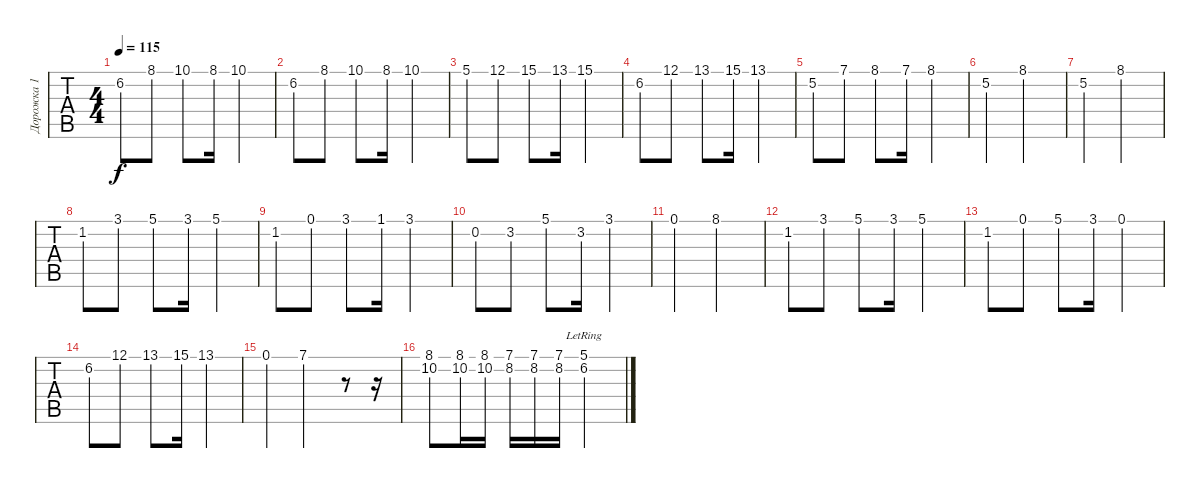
\track ("Дорожка 1" "Дорожка 1") {instrument acousticguitarsteel}
\staff {tabs}
\tuning (E4 B3 G3 D3 A2 E2) {hide}
\ts (4 4)
\tempo 115
\clef g2
\ks c
6.2.8{dy f} 8.1.8 10.1.8 8.1.16 10.1.4 |
6.2.8 8.1.8 10.1.8 8.1.16 10.1.4 |
5.1.8 12.1.8 15.1.8 13.1.16 15.1.4 |
6.2.8 12.1.8 13.1.8 15.1.16 13.1.4 |
5.2.8{instrument acousticgrandpiano} 7.1.8 8.1.8 7.1.16 8.1.4 |
5.2.4 8.1.2 |
5.2.4 8.1.2 |
1.2.8 3.1.8 5.1.8 3.1.16 5.1.4 |
1.2.8 0.1.8 3.1.8 1.1.16 3.1.4 |
0.2.8 3.2.8 5.1.8 3.2.16 3.1.4 |
0.1.4 8.1.2 |
1.2.8 3.1.8 5.1.8 3.1.16 5.1.4 |
1.2.8 0.1.8 5.1.8 3.1.16 0.1.4 |
6.2.8 12.1.8 13.1.8 15.1.16 13.1.4 |
0.1.4 7.1.2 r.8 r.16 |
(8.1 10.2).8 (8.1 10.2).16 (8.1 10.2).16 (7.1 8.2).16 (7.1 8.2).16 (7.1 8.2).16 (5.1{lr} 6.2{lr}).2
